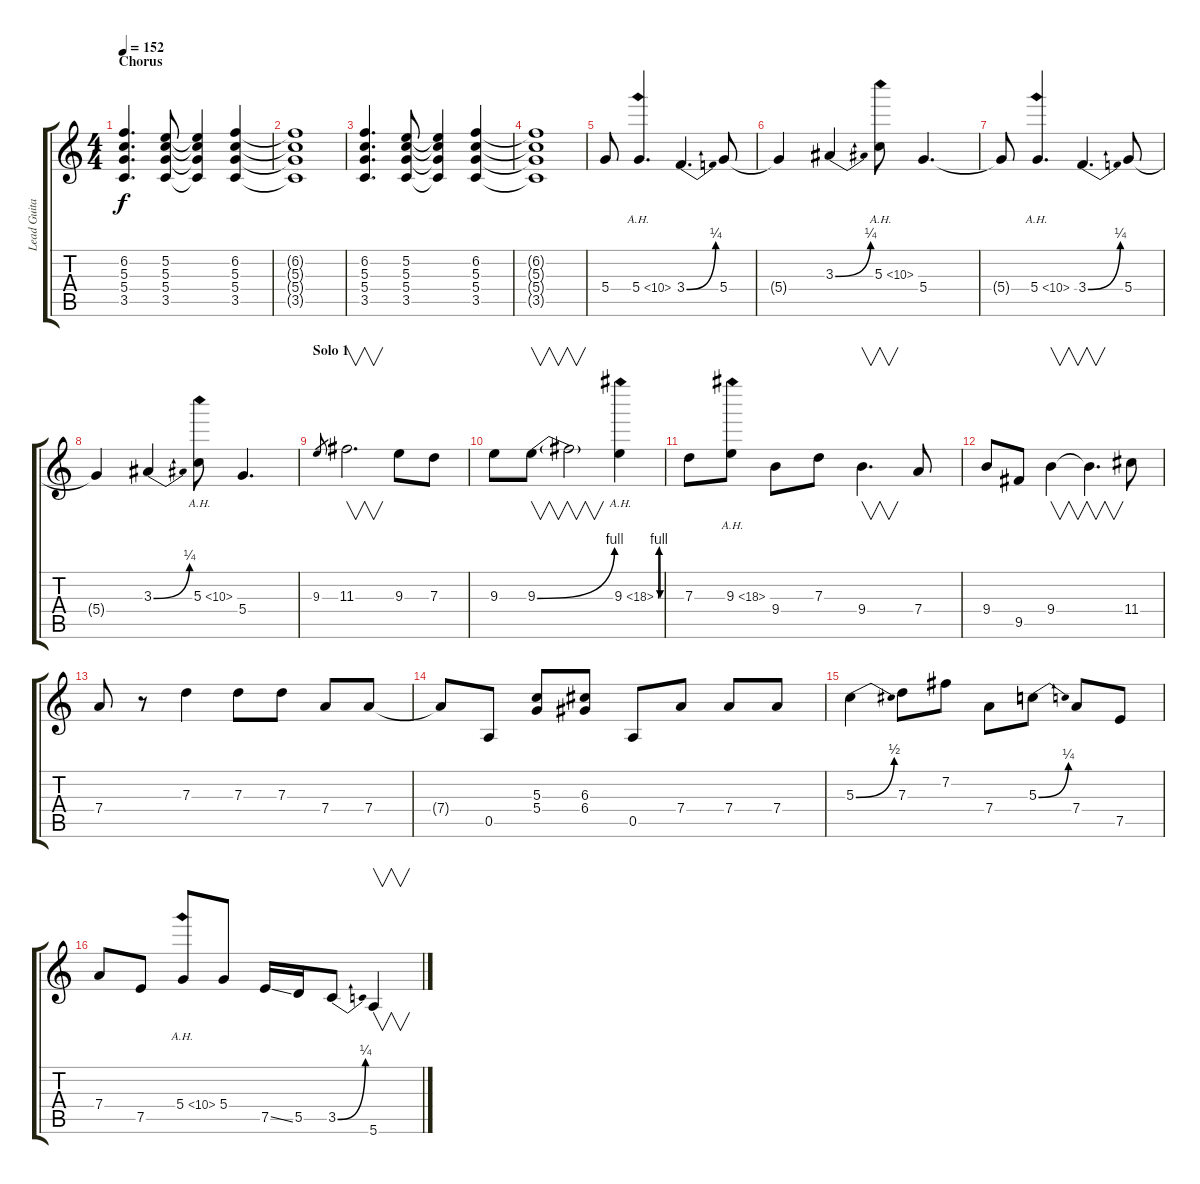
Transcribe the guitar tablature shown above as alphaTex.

\track ("Lead Guitar (Standard Tuning)" "Lead Guita") {instrument distortionguitar}
\staff {score tabs}
\tuning (E4 B3 G3 D3 A2 E2) {hide}
\ts (4 4)
\section ("" "Chorus")
\tempo 152
\clef g2
\ks c
(6.2 5.3 5.4 3.5).4{d dy f} (5.2 5.3 5.4 3.5).8 (5.2{t} 5.3{t} 5.4{t} 3.5{t}).4 (6.2 5.3 5.4 3.5).4 |
(6.2{t} 5.3{t} 5.4{t} 3.5{t}).1 |
(6.2 5.3 5.4 3.5).4{d} (5.2 5.3 5.4 3.5).8 (5.2{t} 5.3{t} 5.4{t} 3.5{t}).4 (6.2 5.3 5.4 3.5).4 |
(6.2{t} 5.3{t} 5.4{t} 3.5{t}).1 |
5.4.8 5.4{ah 5}.4{d} 3.4{be (bend 0 0 60 1)}.4{d} 5.4.8 |
5.4{t}.4 3.3{be (bend 0 0 60 1)}.4 5.3{ah 5}.8 5.4.4{d} |
5.4{t}.8 5.4{ah 5}.4{d} 3.4{be (bend 0 0 60 1)}.4{d} 5.4.8 |
5.4{t}.4 3.3{be (bend 0 0 60 1)}.4 5.3{ah 5}.8 5.4.4{d} |
\section ("" "Solo 1")
9.3.8{gr} 11.3.2{v d} 9.3.8 7.3.8 |
9.3.8 9.3{be (bend 0 0 60 4)}.8{v} 9.3{t}.2{v} 9.3{be (custom 0 0 15 4 30 4 45 0 60 0) ah 9}.4 |
7.3.8 9.3{ah 9}.8 9.4.8 7.3.8 9.4.4{v d} 7.4.8 |
9.4.8 9.5.8 9.4.4{v} 9.4{t}.4{v d} 11.4.8 |
7.4.8 r.8 7.3.4 7.3.8 7.3.8 7.4.8 7.4.8 |
7.4{t}.8 0.5.8 (5.3 5.4).8 (6.3 6.4).8 0.5.8 7.4.8 7.4.8 7.4.8 |
5.3{be (bend 0 0 60 2)}.4 7.3.8 7.2.8 7.4.8 5.3{be (bend 0 0 60 1)}.8 7.4.8 7.5.8 |
7.4.8 7.5.8 5.4{ah 5}.8 5.4.8 7.5{ss}.16 5.5.16 3.5{be (bend 0 0 60 1)}.8 5.6.4{v}
